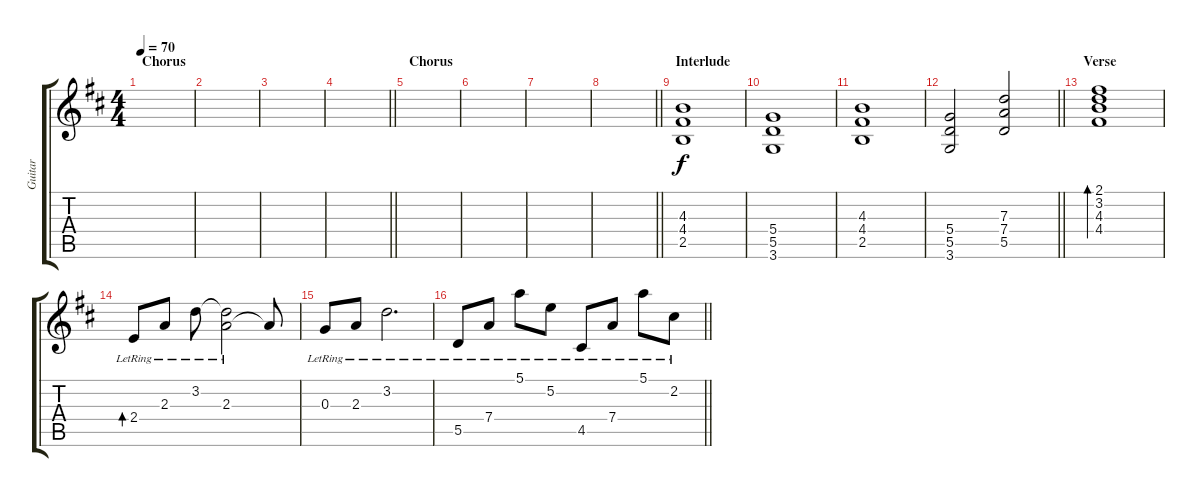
\track ("Guitar" "Guitar") {instrument distortionguitar}
\staff {score tabs}
\tuning (E4 B3 G3 D3 A2 E2) {hide}
\ts (4 4)
\section ("" "Chorus")
\tempo 70
\clef g2
\ks d
|
|
|
\barLineRight lightlight
|
\section ("" "Chorus")
|
|
|
\barLineRight lightlight
|
\section ("" "Interlude")
(4.3 4.4 2.5).1 |
(5.4 5.5 3.6).1 |
(4.3 4.4 2.5).1 |
\barLineRight lightlight
(5.4 5.5 3.6).2 (7.3 7.4 5.5).2 |
\section ("" "Verse")
(2.1 3.2 4.3 4.4).1{bd 240} |
2.4{lr}.8{bd 480} 2.3{lr}.8 3.2{lr}.8 (3.2{t} 2.3{lr}).2 2.3{t}.8 |
0.3{lr}.8 2.3{lr}.8 3.2{lr}.2{d} |
\barLineRight lightlight
5.5{lr}.8 7.4{lr}.8 5.1{lr}.8 5.2{lr}.8 4.5{lr}.8 7.4{lr}.8 5.1{lr}.8 2.2{lr}.8
